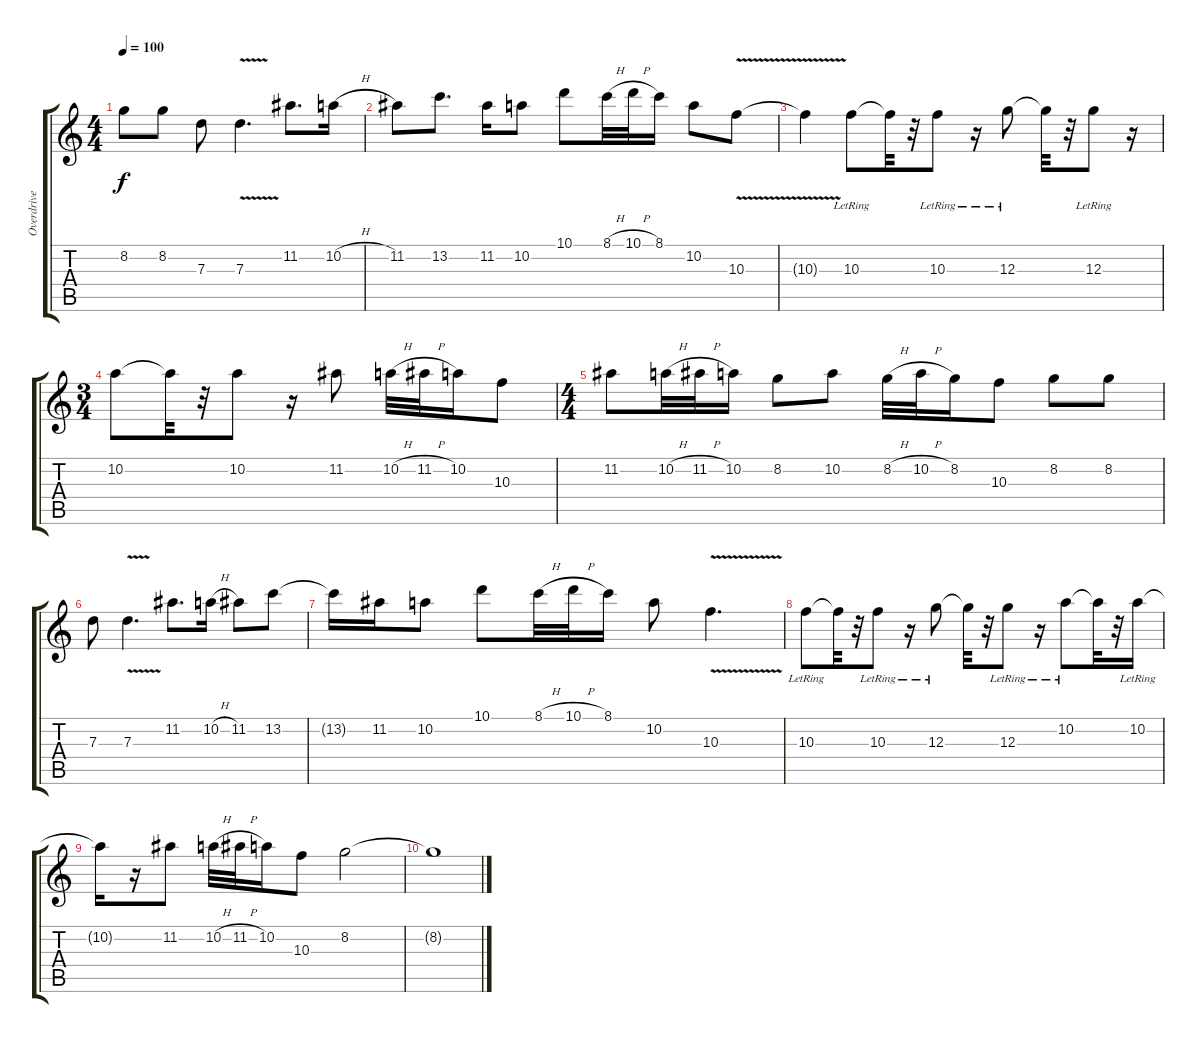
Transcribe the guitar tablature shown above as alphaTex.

\track ("Overdrive" "Overdrive") {instrument overdrivenguitar}
\staff {score tabs}
\tuning (E4 B3 G3 D3 A2 E2) {hide}
\ts (4 4)
\tempo 100
\clef g2
\ks c
8.2.8{dy f} 8.2.8 7.3.8 7.3{v}.4{d} 11.2.8{d} 10.2{h}.16 |
11.2.8 13.2.8{d} 11.2.16 10.2.8 10.1.8 8.1{h}.32 10.1{h}.32 8.1.16 10.2.8 10.3{v}.8 |
10.3{t}.4 10.3{lr}.8 10.3{t}.32 r.32 10.3{lr}.8 r.16 12.3{lr}.8 12.3{t}.32 r.32 12.3{lr}.8 r.16 |
\ts (3 4)
10.2.8 10.2{t}.32 r.32 10.2.8 r.16 11.2.8 10.2{h}.32 11.2{h}.32 10.2.16 10.3.8 |
\ts (4 4)
11.2.8 10.2{h}.32 11.2{h}.32 10.2.16 8.2.8 10.2.8 8.2{h}.32 10.2{h}.32 8.2.16 10.3.8 8.2.8 8.2.8 |
7.3.8 7.3{v}.4{d} 11.2.8{d} 10.2{h}.16 11.2.8 13.2.8 |
13.2{t}.16 11.2.16 10.2.8 10.1.8 8.1{h}.32 10.1{h}.32 8.1.16 10.2.8 10.3{v}.4{d} |
10.3{lr}.8 10.3{t}.32 r.32 10.3{lr}.8 r.16 12.3{lr}.8 12.3{t}.32 r.32 12.3{lr}.8 r.16 10.2{lr}.8 10.2{t}.32 r.32 10.2{lr}.16 |
10.2{t}.16 r.16 11.2.8 10.2{h}.32 11.2{h}.32 10.2.16 10.3.8 8.2.2 |
8.2{t}.1
